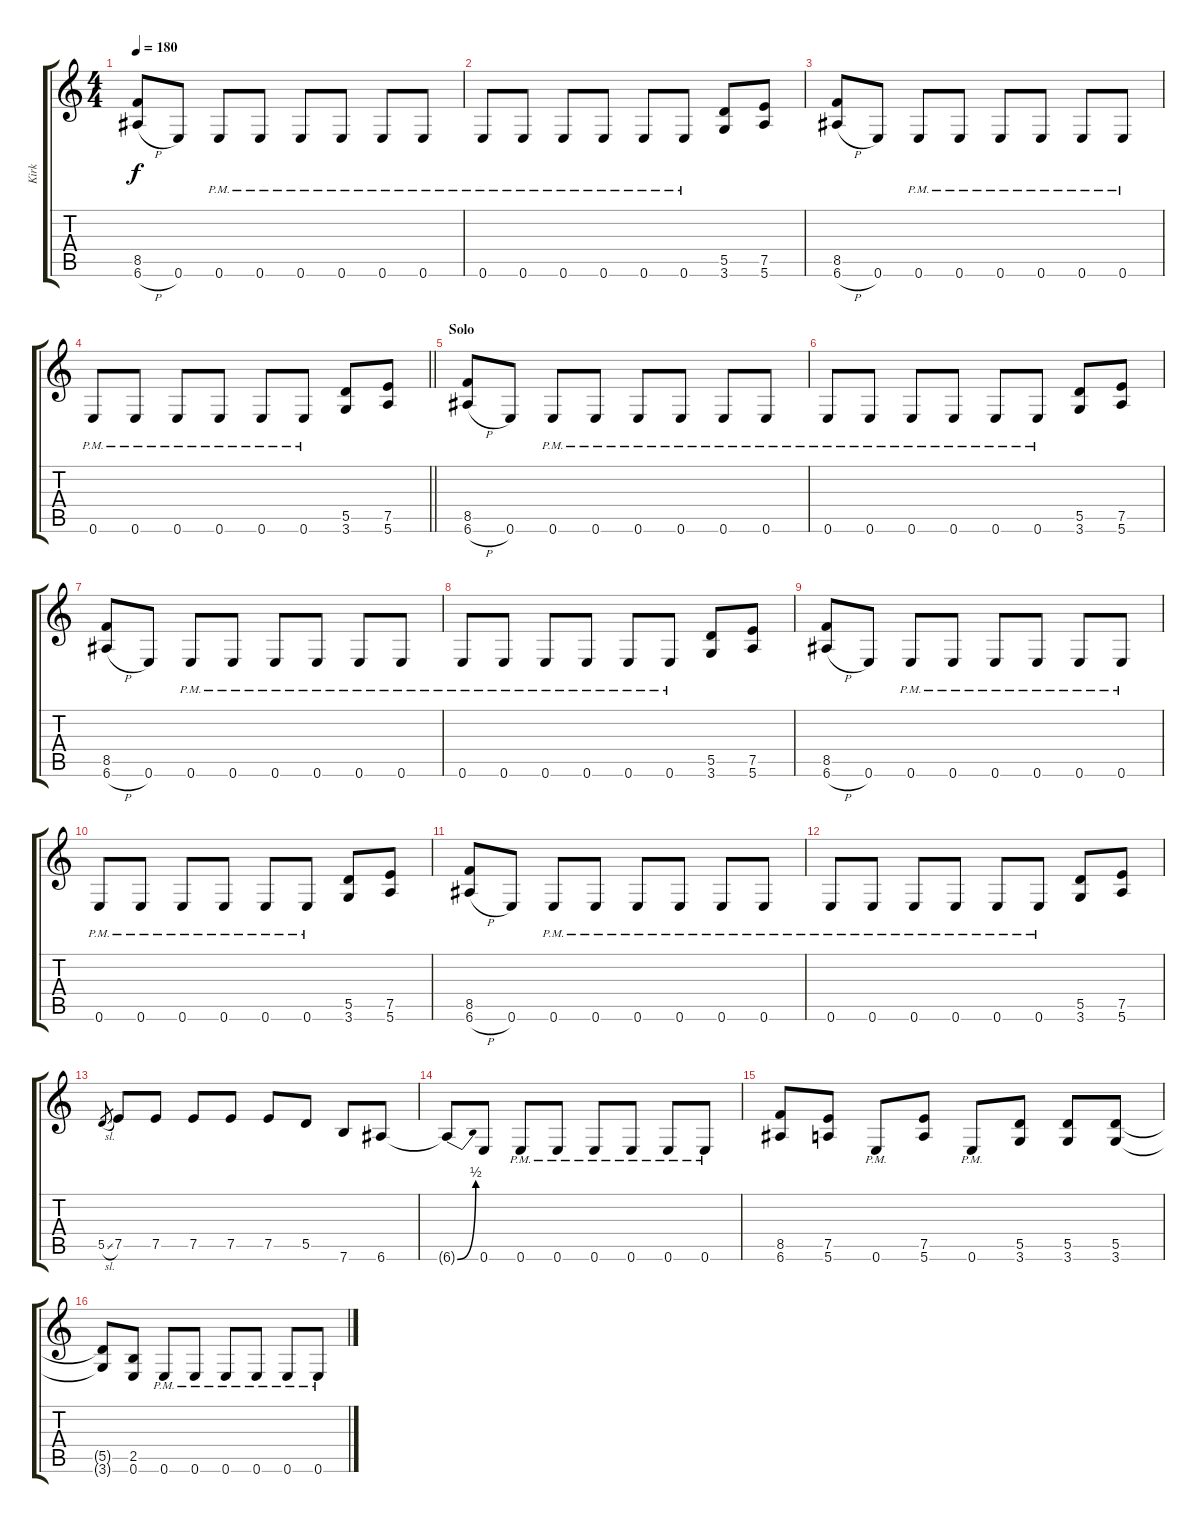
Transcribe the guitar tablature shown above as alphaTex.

\track ("Kirk" "Kirk") {instrument overdrivenguitar}
\staff {score tabs}
\tuning (E4 B3 G3 D3 A2 E2) {hide}
\ts (4 4)
\tempo 180
\clef g2
\ks c
(8.5 6.6{h}).8{dy f} 0.6.8 0.6{pm}.8 0.6{pm}.8 0.6{pm}.8 0.6{pm}.8 0.6{pm}.8 0.6{pm}.8 |
0.6{pm}.8 0.6{pm}.8 0.6{pm}.8 0.6{pm}.8 0.6{pm}.8 0.6{pm}.8 (5.5 3.6).8 (7.5 5.6).8 |
(8.5 6.6{h}).8 0.6.8 0.6{pm}.8 0.6{pm}.8 0.6{pm}.8 0.6{pm}.8 0.6{pm}.8 0.6{pm}.8 |
\barLineRight lightlight
0.6{pm}.8 0.6{pm}.8 0.6{pm}.8 0.6{pm}.8 0.6{pm}.8 0.6{pm}.8 (5.5 3.6).8 (7.5 5.6).8 |
\section ("" "Solo")
(8.5 6.6{h}).8 0.6.8 0.6{pm}.8 0.6{pm}.8 0.6{pm}.8 0.6{pm}.8 0.6{pm}.8 0.6{pm}.8 |
0.6{pm}.8 0.6{pm}.8 0.6{pm}.8 0.6{pm}.8 0.6{pm}.8 0.6{pm}.8 (5.5 3.6).8 (7.5 5.6).8 |
(8.5 6.6{h}).8 0.6.8 0.6{pm}.8 0.6{pm}.8 0.6{pm}.8 0.6{pm}.8 0.6{pm}.8 0.6{pm}.8 |
0.6{pm}.8 0.6{pm}.8 0.6{pm}.8 0.6{pm}.8 0.6{pm}.8 0.6{pm}.8 (5.5 3.6).8 (7.5 5.6).8 |
(8.5 6.6{h}).8 0.6.8 0.6{pm}.8 0.6{pm}.8 0.6{pm}.8 0.6{pm}.8 0.6{pm}.8 0.6{pm}.8 |
0.6{pm}.8 0.6{pm}.8 0.6{pm}.8 0.6{pm}.8 0.6{pm}.8 0.6{pm}.8 (5.5 3.6).8 (7.5 5.6).8 |
(8.5 6.6{h}).8 0.6.8 0.6{pm}.8 0.6{pm}.8 0.6{pm}.8 0.6{pm}.8 0.6{pm}.8 0.6{pm}.8 |
0.6{pm}.8 0.6{pm}.8 0.6{pm}.8 0.6{pm}.8 0.6{pm}.8 0.6{pm}.8 (5.5 3.6).8 (7.5 5.6).8 |
5.5{sl}.8{gr} 7.5.8 7.5.8 7.5.8 7.5.8 7.5.8 5.5.8 7.6.8 6.6.8 |
6.6{be (bend 0 0 60 2) t}.8 0.6.8 0.6{pm}.8 0.6{pm}.8 0.6{pm}.8 0.6{pm}.8 0.6{pm}.8 0.6{pm}.8 |
(8.5 6.6).8 (7.5 5.6).8 0.6{pm}.8 (7.5 5.6).8 0.6{pm}.8 (5.5 3.6).8 (5.5 3.6).8 (5.5 3.6).8 |
(5.5{t} 3.6{t}).8 (2.5 0.6).8 0.6{pm}.8 0.6{pm}.8 0.6{pm}.8 0.6{pm}.8 0.6{pm}.8 0.6{pm}.8
